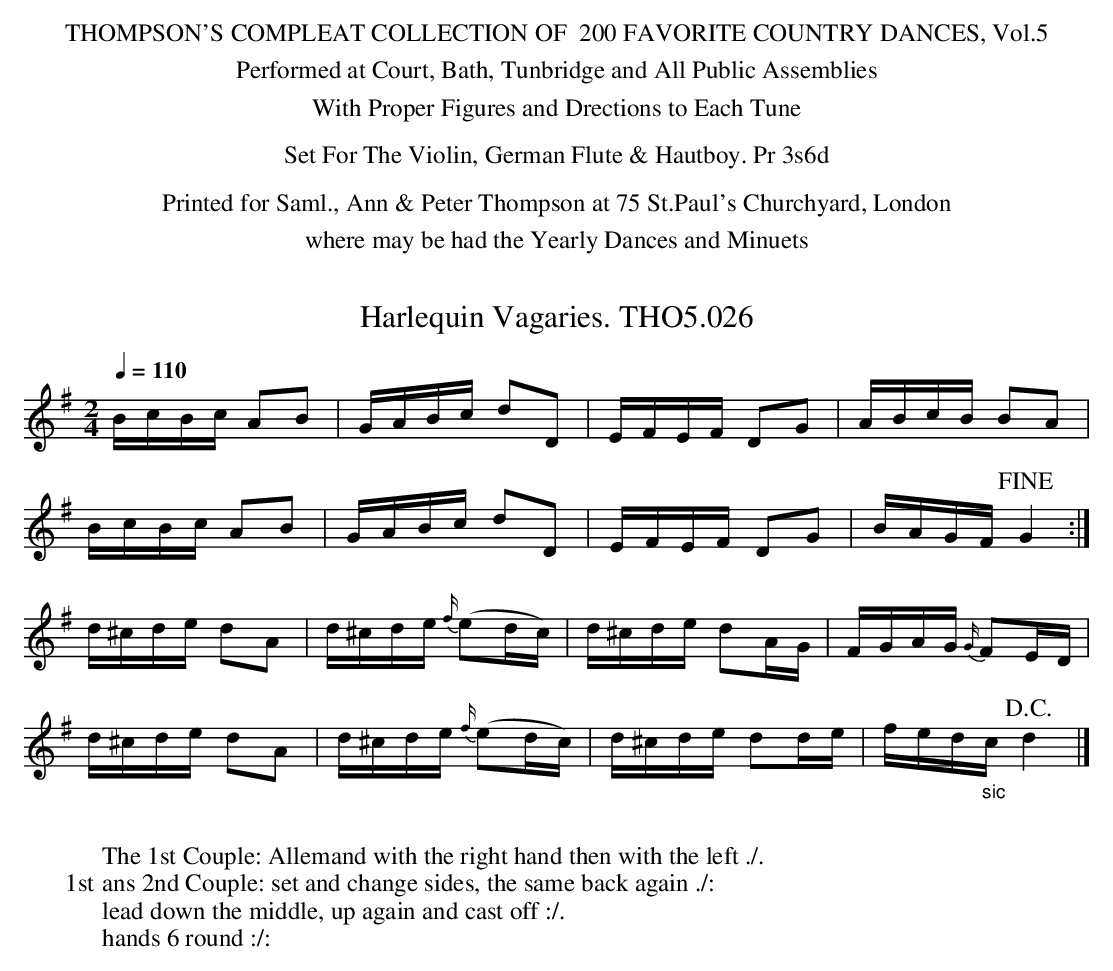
X:1
T:Harlequin Vagaries. THO5.026
M:2/4
L:1/8
Q:1/4=110
K:G
B/c/B/c/ AB|G/A/B/c/ dD|E/F/E/F/ DG|A/B/c/B/ BA|
B/c/B/c/ AB|G/A/B/c/ dD|E/F/E/F/ DG|B/A/G/F/ !fine!G2:|
d/^c/d/e/ dA|d/^c/d/e/ {f/}(ed/c/)|d/^c/d/e/ dA/G/|F/G/A/G/ {G/}FE/D/|
d/^c/d/e/ dA|d/^c/d/e/ {f/}(ed/c/)|d/^c/d/e/ dd/e/|f/e/d/"_sic"c/ !D.C.!d2 |]
W:
W:The 1st Couple: Allemand with the right hand then with the left ./.
W:1st ans 2nd Couple: set and change sides, the same back again ./:
W:lead down the middle, up again and cast off :/.
W:hands 6 round :/:
